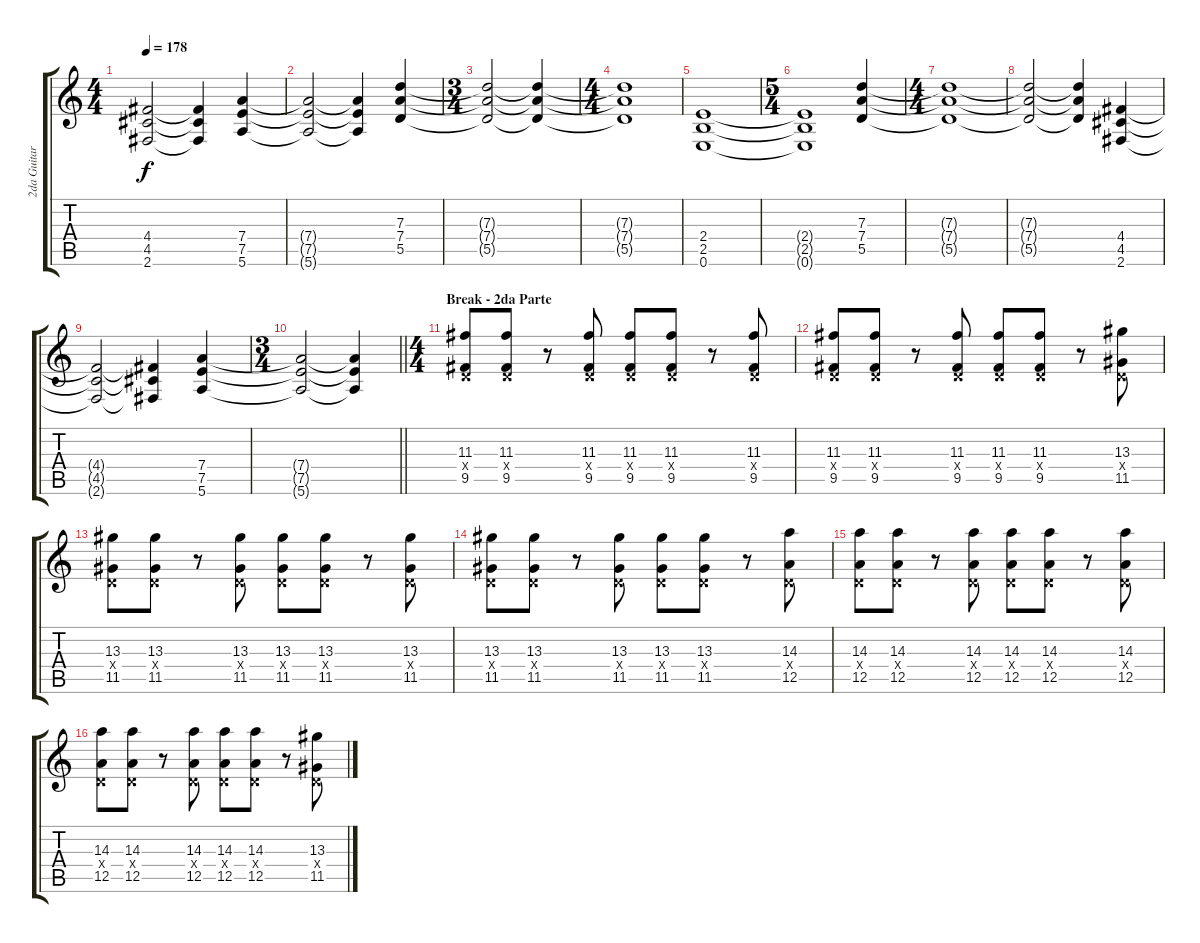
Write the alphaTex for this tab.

\track ("2da Guitara" "2da Guitar") {instrument distortionguitar}
\staff {score tabs}
\tuning (E4 B3 G3 D3 A2 E2) {hide}
\ts (4 4)
\tempo 178
\clef g2
\ks c
(4.4{t} 4.5{t} 2.6{t}).2{dy f} (4.4{t} 4.5{t} 2.6{t}).4 (7.4 7.5 5.6).4 |
(7.4{t} 7.5{t} 5.6{t}).2 (7.4{t} 7.5{t} 5.6{t}).4 (7.3 7.4 5.5).4 |
\ts (3 4)
(7.3{t} 7.4{t} 5.5{t}).2 (7.3{t} 7.4{t} 5.5{t}).4 |
\ts (4 4)
(7.3{t} 7.4{t} 5.5{t}).1 |
(2.4 2.5 0.6).1 |
\ts (5 4)
(2.4{t} 2.5{t} 0.6{t}).1 (7.3 7.4 5.5).4 |
\ts (4 4)
(7.3{t} 7.4{t} 5.5{t}).1 |
(7.3{t} 7.4{t} 5.5{t}).2 (7.3{t} 7.4{t} 5.5{t}).4 (4.4 4.5 2.6).4 |
(4.4{t} 4.5{t} 2.6{t}).2 (4.4{t} 4.5{t} 2.6{t}).4 (7.4 7.5 5.6).4 |
\ts (3 4)
\barLineRight lightlight
(7.4{t} 7.5{t} 5.6{t}).2 (7.4{t} 7.5{t} 5.6{t}).4 |
\ts (4 4)
\section ("" "Break - 2da Parte")
(11.3 0.4{x} 9.5).8{volume 14 balance 8} (11.3 0.4{x} 9.5).8 r.8 (11.3 0.4{x} 9.5).8 (11.3 0.4{x} 9.5).8 (11.3 0.4{x} 9.5).8 r.8 (11.3 0.4{x} 9.5).8 |
(11.3 0.4{x} 9.5).8 (11.3 0.4{x} 9.5).8 r.8 (11.3 0.4{x} 9.5).8 (11.3 0.4{x} 9.5).8 (11.3 0.4{x} 9.5).8 r.8 (13.3 0.4{x} 11.5).8 |
(13.3 0.4{x} 11.5).8 (13.3 0.4{x} 11.5).8 r.8 (13.3 0.4{x} 11.5).8 (13.3 0.4{x} 11.5).8 (13.3 0.4{x} 11.5).8 r.8 (13.3 0.4{x} 11.5).8 |
(13.3 0.4{x} 11.5).8 (13.3 0.4{x} 11.5).8 r.8 (13.3 0.4{x} 11.5).8 (13.3 0.4{x} 11.5).8 (13.3 0.4{x} 11.5).8 r.8 (14.3 0.4{x} 12.5).8 |
(14.3 0.4{x} 12.5).8 (14.3 0.4{x} 12.5).8 r.8 (14.3 0.4{x} 12.5).8 (14.3 0.4{x} 12.5).8 (14.3 0.4{x} 12.5).8 r.8 (14.3 0.4{x} 12.5).8 |
(14.3 0.4{x} 12.5).8 (14.3 0.4{x} 12.5).8 r.8 (14.3 0.4{x} 12.5).8 (14.3 0.4{x} 12.5).8 (14.3 0.4{x} 12.5).8 r.8 (13.3 0.4{x} 11.5).8
